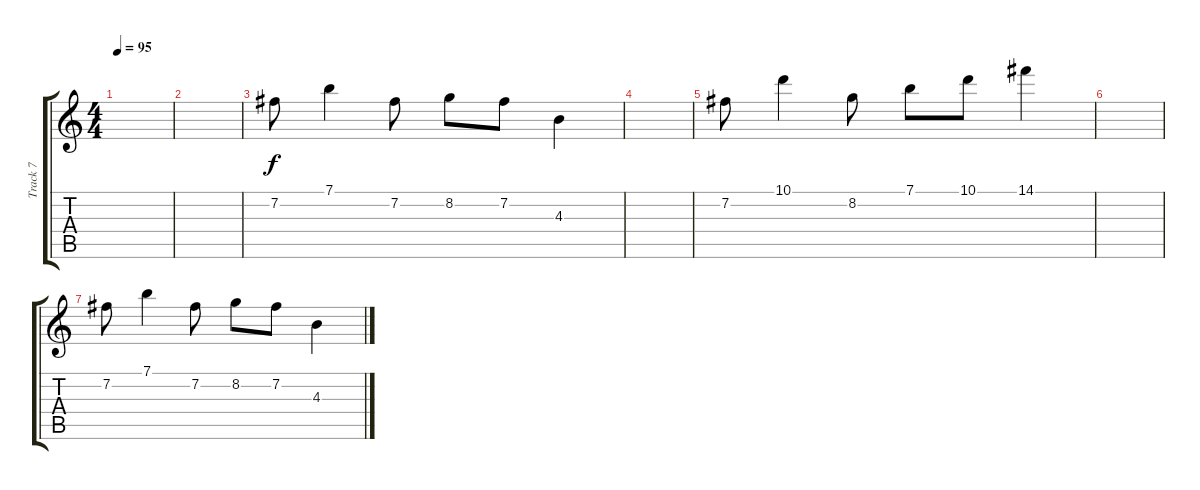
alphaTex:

\track ("Track 7" "Track 7") {instrument overdrivenguitar}
\staff {score tabs}
\tuning (E4 B3 G3 D3 A2 E2) {hide}
\ts (4 4)
\tempo 95
\clef g2
\ks c
|
|
7.2.8 7.1.4 7.2.8 8.2.8 7.2.8 4.3.4 |
|
7.2.8 10.1.4 8.2.8 7.1.8 10.1.8 14.1.4 |
|
7.2.8 7.1.4 7.2.8 8.2.8 7.2.8 4.3.4
